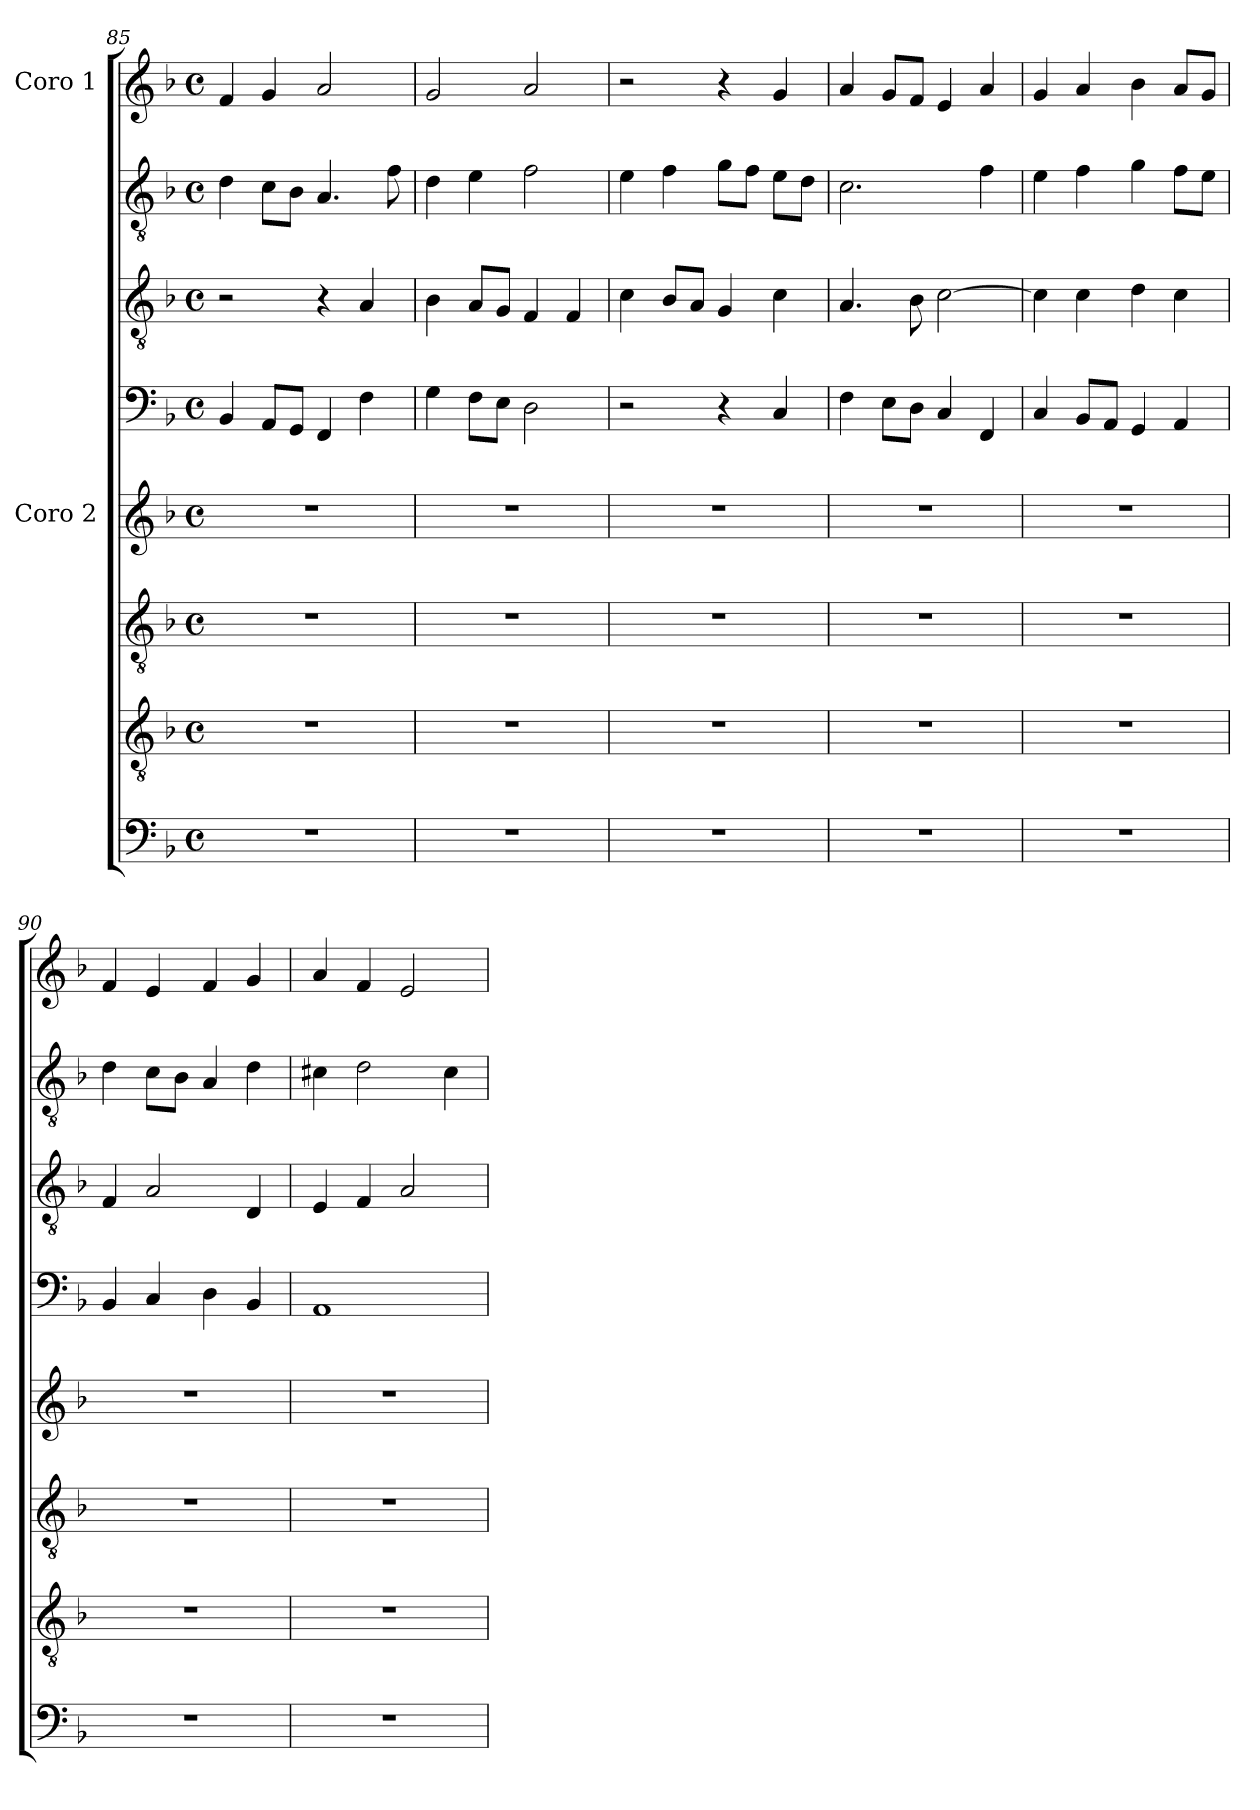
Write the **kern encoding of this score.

**kern	**kern	**kern	**kern	**kern	**kern	**kern	**kern
*part8	*part7	*part6	*part5	*part4	*part3	*part2	*part1
*staff8	*staff7	*staff6	*staff5	*staff4	*staff3	*staff2	*staff1
*	*	*	*I"Coro 2	*	*	*	*I"Coro 1
*clefF4	*clefGv2	*clefGv2	*clefG2	*clefF4	*clefGv2	*clefGv2	*clefG2
*k[b-]	*k[b-]	*k[b-]	*k[b-]	*k[b-]	*k[b-]	*k[b-]	*k[b-]
*F:	*F:	*F:	*F:	*F:	*F:	*F:	*F:
*M4/4	*M4/4	*M4/4	*M4/4	*M4/4	*M4/4	*M4/4	*M4/4
*met(c)	*met(c)	*met(c)	*met(c)	*met(c)	*met(c)	*met(c)	*met(c)
=85	=85	=85	=85	=85	=85	=85	=85
1r	1r	1r	1r	4BB-/	2r	4d\	4f/
.	.	.	.	8AA/L	.	8c\L	4g/
.	.	.	.	8GG/J	.	8B-\J	.
.	.	.	.	4FF/	4r	4.A/	2a/
.	.	.	.	4F\	4A/	.	.
.	.	.	.	.	.	8f\	.
=86	=86	=86	=86	=86	=86	=86	=86
1r	1r	1r	1r	4G\	4B-\	4d\	2g/
.	.	.	.	8F\L	8A/L	4e\	.
.	.	.	.	8E\J	8G/J	.	.
.	.	.	.	2D\	4F/	2f\	2a/
.	.	.	.	.	4F/	.	.
=87	=87	=87	=87	=87	=87	=87	=87
1r	1r	1r	1r	2r	4c\	4e\	2r
.	.	.	.	.	8B-/L	4f\	.
.	.	.	.	.	8A/J	.	.
.	.	.	.	4r	4G/	8g\L	4r
.	.	.	.	.	.	8f\J	.
.	.	.	.	4C/	4c\	8e\L	4g/
.	.	.	.	.	.	8d\J	.
=88	=88	=88	=88	=88	=88	=88	=88
1r	1r	1r	1r	4F\	4.A/	2.c\	4a/
.	.	.	.	8E\L	.	.	8g/L
.	.	.	.	8D\J	8B-\	.	8f/J
.	.	.	.	4C/	[2c\	.	4e/
.	.	.	.	4FF/	.	4f\	4a/
!!LO:PB:g=z
=89	=89	=89	=89	=89	=89	=89	=89
1r	1r	1r	1r	4C/	4c\]	4e\	4g/
.	.	.	.	8BB-/L	4c\	4f\	4a/
.	.	.	.	8AA/J	.	.	.
.	.	.	.	4GG/	4d\	4g\	4b-\
.	.	.	.	4AA/	4c\	8f\L	8a/L
.	.	.	.	.	.	8e\J	8g/J
=90	=90	=90	=90	=90	=90	=90	=90
1r	1r	1r	1r	4BB-/	4F/	4d\	4f/
.	.	.	.	4C/	2A/	8c\L	4e/
.	.	.	.	.	.	8B-\J	.
.	.	.	.	4D\	.	4A/	4f/
.	.	.	.	4BB-/	4D/	4d\	4g/
=91	=91	=91	=91	=91	=91	=91	=91
1r	1r	1r	1r	1AA	4E/	4c#X\	4a/
.	.	.	.	.	4F/	2d\	4f/
.	.	.	.	.	2A/	.	2e/
.	.	.	.	.	.	4c#\	.
=	=	=	=	=	=	=	=
*-	*-	*-	*-	*-	*-	*-	*-
